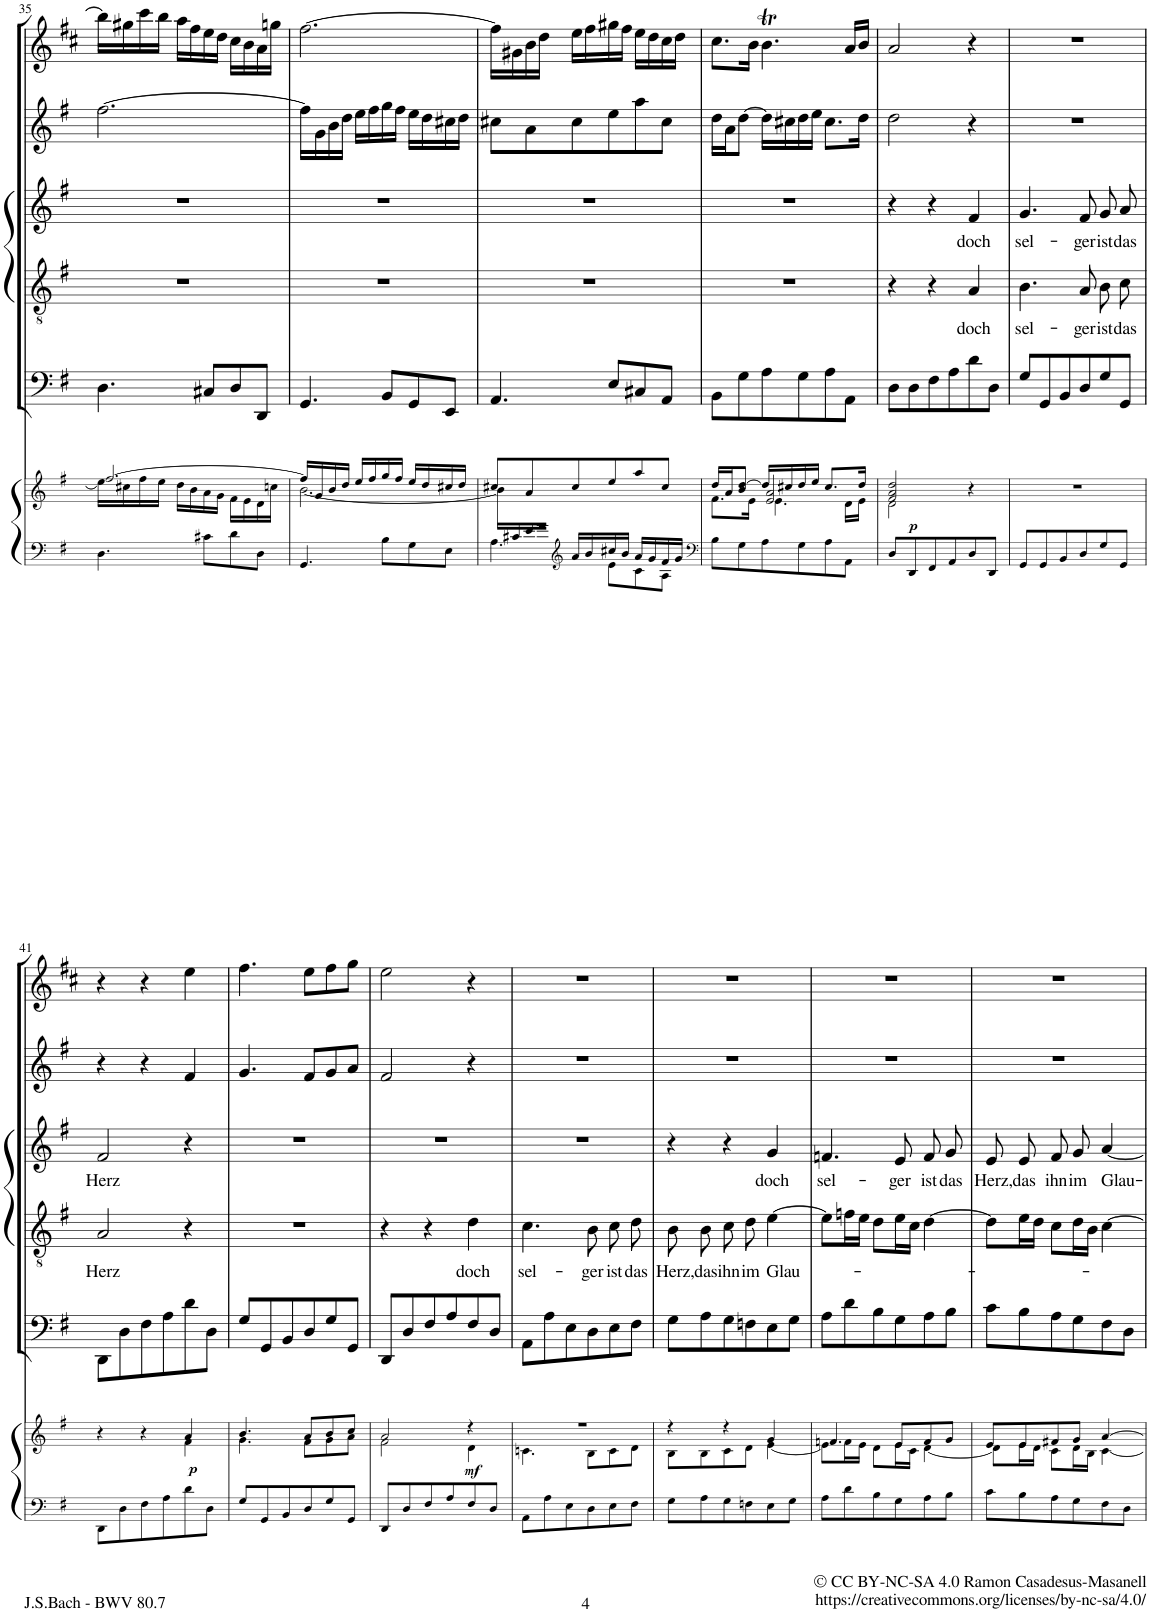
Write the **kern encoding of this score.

**kern	**kern	**dynam	**kern	**kern	**text	**kern	**text	**kern	**kern
*part6	*part6	*part6	*part5	*part4	*part4	*part3	*part3	*part2	*part1
*staff7	*staff6	*staff6/7	*staff5	*staff4	*staff4	*staff3	*staff3	*staff2	*staff1
*I"Piano reduction	*	*	*I"Continuo	*I"Tenore	*	*I"Alto	*	*I"Violino	*I"Oboe da caccia (F)
*I'Pno	*	*	*	*	*	*	*	*I'Vln	*
!!LO:PB:g=z
*clefF4	*clefG2	*	*clefF4	*clefGv2	*	*clefG2	*	*clefG2	*clefG2
*	*	*	*	*	*	*	*	*	*Trd4c7
*k[f#]	*k[f#]	*	*k[f#]	*k[f#]	*	*k[f#]	*	*k[f#]	*k[f#c#]
*M3/4	*M3/4	*	*M3/4	*M3/4	*	*M3/4	*	*M3/4	*M3/4
=35	=35	=35	=35	=35	=35	=35	=35	=35	=35
*	*^	*	*	*	*	*	*	*	*
4.D\	[2.ff#/	16ee\LL]	.	4.D\	2.r	.	2.r	.	[2.ff#\	16bb\LL]
.	.	16cc#X\	.	.	.	.	.	.	.	16gg#X\
.	.	16ff#\	.	.	.	.	.	.	.	16ccc#\
.	.	16ee\JJ	.	.	.	.	.	.	.	16bb\JJ
.	.	16dd\LL	.	.	.	.	.	.	.	16aa\LL
.	.	16b\	.	.	.	.	.	.	.	16ff#\
8c#X\L	.	16a\	.	8C#X/L	.	.	.	.	.	16ee\
.	.	16g\JJ	.	.	.	.	.	.	.	16dd\JJ
8d\	.	16f#\LL	.	8D/	.	.	.	.	.	16cc#\LL
.	.	16e\	.	.	.	.	.	.	.	16b\
8D\J	.	16d\	.	8DD/J	.	.	.	.	.	16a\
.	.	16ccn\JJ	.	.	.	.	.	.	.	16ggn\JJ
=36	=36	=36	=36	=36	=36	=36	=36	=36	=36	=36
4.GG/	16ff#/LL]	[2.b\	.	4.GG/	2.r	.	2.r	.	16ff#\LL]	[2.ff#\
.	16g/	.	.	.	.	.	.	.	16g\	.
.	16b/	.	.	.	.	.	.	.	16b\	.
.	16dd/JJ	.	.	.	.	.	.	.	16dd\JJ	.
.	16ee/LL	.	.	.	.	.	.	.	16ee\LL	.
.	16ff#/	.	.	.	.	.	.	.	16ff#\	.
8B\L	16gg/	.	.	8BB/L	.	.	.	.	16gg\	.
.	16ff#/JJ	.	.	.	.	.	.	.	16ff#\JJ	.
8G\	16ee/LL	.	.	8GG/	.	.	.	.	16ee\LL	.
.	16dd/	.	.	.	.	.	.	.	16dd\	.
8E\J	16cc#X/	.	.	8EE/J	.	.	.	.	16cc#X\	.
.	16dd/JJ	.	.	.	.	.	.	.	16dd\JJ	.
=37	=37	=37	=37	=37	=37	=37	=37	=37	=37	=37
*^	*	*	*	*	*	*	*	*	*	*
*	*^	*	*	*	*	*	*	*	*	*	*
16ryy	4ryy	4.A\	8cc#X/L	16b\LL]	.	4.AA/	2.r	.	2.r	.	8cc#X\L	16ff#\LL]
16c#X/	.	.	.	8.ryy	.	.	.	.	.	.	.	16g#X\
16e/	.	.	8a/	.	.	.	.	.	.	.	8a\	16b\
16g/JJ	.	.	.	.	.	.	.	.	.	.	.	16dd\JJ
*clefG2	*	*	*	*	*	*	*	*	*	*	*	*
2ryy	16a/LL	.	8cc#/	2ryy	.	.	.	.	.	.	8cc#\	16ee\LL
.	16b/	.	.	.	.	.	.	.	.	.	.	16ff#\
.	16cc#X/	8e\L	8ee/	.	.	8E/L	.	.	.	.	8ee\	16gg#X\
.	16b/JJ	.	.	.	.	.	.	.	.	.	.	16ff#\JJ
.	16a/LL	8c#\	8aa/	.	.	8C#X/	.	.	.	.	8aa\	16ee\LL
.	16g/	.	.	.	.	.	.	.	.	.	.	16dd\
.	16f#/	8A\J	8cc#/J	.	.	8AA/J	.	.	.	.	8cc#\J	16cc#\
.	16g/JJ	.	.	.	.	.	.	.	.	.	.	16dd\JJ
*v	*v	*v	*	*	*	*	*	*	*	*	*	*
*	*v	*v	*	*	*	*	*	*	*	*
=38	=38	=38	=38	=38	=38	=38	=38	=38	=38
*clefF4	*	*	*	*	*	*	*	*	*
*	*^	*	*	*	*	*	*	*	*
*	*	*^	*	*	*	*	*	*	*	*
8B\L	16dd/LL	8.f#\L	4ryy	.	8BB\L	2.r	.	2.r	.	16dd\LL	8.cc#\L
.	16a/J	.	.	.	.	.	.	.	.	16a\J	.
8G\	8b/ [8dd/J	.	.	.	8G\	.	.	.	.	[8dd\J	.
.	.	16e\Jk	.	.	.	.	.	.	.	.	16b\Jk
8A\	16dd/LL]	4.e\	2e/ 2a/	.	8A\	.	.	.	.	16dd\LL]	4.bT\
.	16cc#X/	.	.	.	.	.	.	.	.	16cc#X\	.
8G\	16dd/	.	.	.	8G\	.	.	.	.	16dd\	.
.	16ee/JJ	.	.	.	.	.	.	.	.	16ee\JJ	.
8A\	8.cc#/L	.	.	.	8A\	.	.	.	.	8.cc#\L	.
8AA\J	.	16d\LL	.	.	8AA\J	.	.	.	.	.	16a/LL
.	16dd/Jk	16e\JJ	.	.	.	.	.	.	.	16dd\Jk	16b/JJ
=39	=39	=39	=39	=39	=39	=39	=39	=39	=39	=39	=39
8D/L	2f#/ 2a/ 2dd/	2d\	8ryy	.	8D\L	4r	.	4r	.	2dd\	2a/
!	!	!	!	!LO:DY:b	!	!	!	!	!	!	!
8DD/	.	.	2ryy	p	8D\	.	.	.	.	.	.
8FF#/	.	.	.	.	8F#\	4r	.	4r	.	.	.
8AA/	.	.	.	.	8A\	.	.	.	.	.	.
!	!	!	!	!	!	!	!LO:LY:b	!	!LO:LY:b	!	!
8D/	4r	4ryy	.	.	8d\	4A/	doch	4f#/	doch	4r	4r
8DD/J	.	.	8ryy	.	8D\J	.	.	.	.	.	.
=40	=40	=40	=40	=40	=40	=40	=40	=40	=40	=40	=40
!	!	!	!	!	!	!	!LO:LY:b	!	!LO:LY:b	!	!
*	*v	*v	*v	*	*	*	*	*	*	*	*
8GG/L	2.r	.	8G/L	4.B\	sel-	4.g/	sel-	2.r	2.r
8GG/	.	.	8GG/	.	.	.	.	.	.
8BB/	.	.	8BB/	.	.	.	.	.	.
!	!	!	!	!	!LO:LY:b	!	!LO:LY:b	!	!
8D/	.	.	8D/	8A/	ger	8f#/	ger	.	.
!	!	!	!	!	!LO:LY:b	!	!LO:LY:b	!	!
8G/	.	.	8G/	8B\	ist	8g/L	ist	.	.
!	!	!	!	!	!LO:LY:b	!	!LO:LY:b	!	!
8GG/J	.	.	8GG/J	8c\	das	8a/J	das	.	.
!!LO:LB:g=z
=41	=41	=41	=41	=41	=41	=41	=41	=41	=41
*	*^	*	*	*	*	*	*	*	*
!	!	!	!	!	!	!LO:LY:b	!	!LO:LY:b	!	!
8DD\L	4r	4ryy	.	8DD\L	2A/	Herz	2f#/	Herz	4r	4r
8D\	.	.	.	8D\	.	.	.	.	.	.
8F#\	4r	4ryy	.	8F#\	.	.	.	.	4r	4r
8A\	.	.	.	8A\	.	.	.	.	.	.
!	!	!	!LO:DY:b	!	!	!	!	!	!	!
8d\	4a/	4f#\	p	8d\	4r	.	4r	.	4f#/	4ee\
8D\J	.	.	.	8D\J	.	.	.	.	.	.
=42	=42	=42	=42	=42	=42	=42	=42	=42	=42	=42
8G/L	4.b/	4.g\	.	8G/L	2.r	.	2.r	.	4.g/	4.ff#\
8GG/	.	.	.	8GG/	.	.	.	.	.	.
8BB/	.	.	.	8BB/	.	.	.	.	.	.
8D/	8a/L	8f#\L	.	8D/	.	.	.	.	8f#/L	8ee\L
8G/	8b/	8g\	.	8G/	.	.	.	.	8g/	8ff#\
8GG/J	8cc/J	8a\J	.	8GG/J	.	.	.	.	8a/J	8gg\J
=43	=43	=43	=43	=43	=43	=43	=43	=43	=43	=43
8DD/L	2a/	2f#\	.	8DD/L	4r	.	2.r	.	2f#/	2ee\
8D/	.	.	.	8D/	.	.	.	.	.	.
8F#/	.	.	.	8F#/	4r	.	.	.	.	.
8A/	.	.	.	8A/	.	.	.	.	.	.
!	!	!	!LO:DY:b	!	!	!LO:LY:b	!	!	!	!
8F#/	4r	4d\	mf	8F#/	4d\	doch	.	.	4r	4r
8D/J	.	.	.	8D/J	.	.	.	.	.	.
=44	=44	=44	=44	=44	=44	=44	=44	=44	=44	=44
!	!	!	!	!	!	!LO:LY:b	!	!	!	!
8AA\L	2.r	4.cn\	.	8AA\L	4.c\	sel-	2.r	.	2.r	2.r
8A\	.	.	.	8A\	.	.	.	.	.	.
8E\	.	.	.	8E\	.	.	.	.	.	.
!	!	!	!	!	!	!LO:LY:b	!	!	!	!
8D\	.	8B\L	.	8D\	8B\	ger	.	.	.	.
!	!	!	!	!	!	!LO:LY:b	!	!	!	!
8E\	.	8c\	.	8E\	8c\	ist	.	.	.	.
!	!	!	!	!	!	!LO:LY:b	!	!	!	!
8F#\J	.	8d\J	.	8F#\J	8d\	das	.	.	.	.
=45	=45	=45	=45	=45	=45	=45	=45	=45	=45	=45
!	!	!	!	!	!	!LO:LY:b	!	!	!	!
8G\L	4r	8B\L	.	8G\L	8B\	Herz,	4r	.	2.r	2.r
!	!	!	!	!	!	!LO:LY:b	!	!	!	!
8A\	.	8B\	.	8A\	8B\	das	.	.	.	.
!	!	!	!	!	!	!LO:LY:b	!	!	!	!
8G\	4r	8c\	.	8G\	8c\	ihn	4r	.	.	.
!	!	!	!	!	!	!LO:LY:b	!	!	!	!
8Fn\	.	8d\J	.	8Fn\	8d\	im	.	.	.	.
!	!	!	!	!	!	!LO:LY:b	!	!LO:LY:b	!	!
8E\	4g/	[4e\	.	8E\	[4e\	Glau-	4g/	doch	.	.
8G\J	.	.	.	8G\J	.	.	.	.	.	.
=46	=46	=46	=46	=46	=46	=46	=46	=46	=46	=46
!	!	!	!	!	!	!	!	!LO:LY:b	!	!
8A\L	4.fn/	8e\L]	.	8A\L	8e\L]	.	4.fn/	sel-	2.r	2.r
8d\	.	16f\L	.	8d\	16fn\L	.	.	.	.	.
.	.	16e\JJ	.	.	16e\JJ	.	.	.	.	.
8B\	.	8d\L	.	8B\	8d\L	.	.	.	.	.
!	!	!	!	!	!	!	!	!LO:LY:b	!	!
8G\	8e/L	16e\L	.	8G\	16e\L	.	8e/	ger	.	.
.	.	16c\JJ	.	.	16c\JJ	.	.	.	.	.
!	!	!	!	!	!	!	!	!LO:LY:b	!	!
8A\	8f/	[4d\	.	8A\	[4d\	.	8f/L	ist	.	.
!	!	!	!	!	!	!	!	!LO:LY:b	!	!
8B\J	8g/J	.	.	8B\J	.	.	8g/J	das	.	.
=47	=47	=47	=47	=47	=47	=47	=47	=47	=47	=47
!	!	!	!	!	!	!	!	!LO:LY:b	!	!
8c\L	8e/L	8d\L]	.	8c\L	8d\L]	.	8e/L	Herz,	2.r	2.r
!	!	!	!	!	!	!	!	!LO:LY:b	!	!
8B\	8e/	16e\L	.	8B\	16e\L	.	8e/J	das	.	.
.	.	16d\JJ	.	.	16d\JJ	.	.	.	.	.
!	!	!	!	!	!	!	!	!LO:LY:b	!	!
8A\	8f#X/	8c\L	.	8A\	8c\L	.	8f#/L	ihn	.	.
!	!	!	!	!	!	!	!	!LO:LY:b	!	!
8G\	8g/J	16d\L	.	8G\	16d\L	.	8g/J	im	.	.
.	.	16B\JJ	.	.	16B\JJ	.	.	.	.	.
!	!	!	!	!	!	!	!	!LO:LY:b	!	!
8F#\	[4a/	[4c\	.	8F#\	[4c\	.	[4a/	Glau-	.	.
8D\J	.	.	.	8D\J	.	.	.	.	.	.
*	*v	*v	*	*	*	*	*	*	*	*
=	=	=	=	=	=	=	=	=	=
*-	*-	*-	*-	*-	*-	*-	*-	*-	*-
